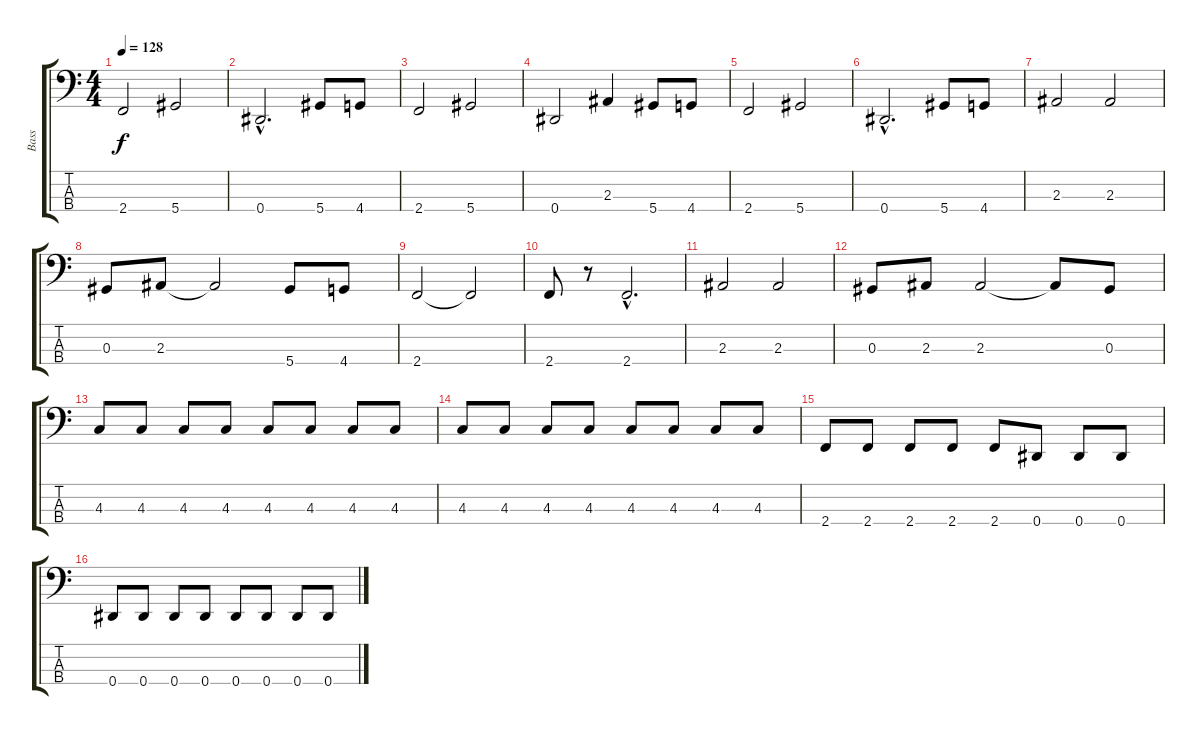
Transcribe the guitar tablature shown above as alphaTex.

\track ("Bass" "Bass") {instrument electricbassfinger}
\staff {score tabs}
\tuning (Gb2 Db2 Ab1 Eb1) {hide}
\ts (4 4)
\tempo 128
\clef f4
\ks c
2.4.2{dy f} 5.4.2 |
0.4{hac}.2{d} 5.4.8 4.4.8 |
2.4.2 5.4.2 |
0.4.2 2.3.4 5.4.8 4.4.8 |
2.4.2 5.4.2 |
0.4{hac}.2{d} 5.4.8 4.4.8 |
2.3.2 2.3.2 |
0.3.8 2.3.8 2.3{t}.2 5.4.8 4.4.8 |
2.4.2 2.4{t}.2 |
2.4.8 r.8 2.4{hac}.2{d} |
2.3.2 2.3.2 |
0.3.8 2.3.8 2.3.2 2.3{t}.8 0.3.8 |
4.3.8 4.3.8 4.3.8 4.3.8 4.3.8 4.3.8 4.3.8 4.3.8 |
4.3.8 4.3.8 4.3.8 4.3.8 4.3.8 4.3.8 4.3.8 4.3.8 |
2.4.8 2.4.8 2.4.8 2.4.8 2.4.8 0.4.8 0.4.8 0.4.8 |
0.4.8 0.4.8 0.4.8 0.4.8 0.4.8 0.4.8 0.4.8 0.4.8
